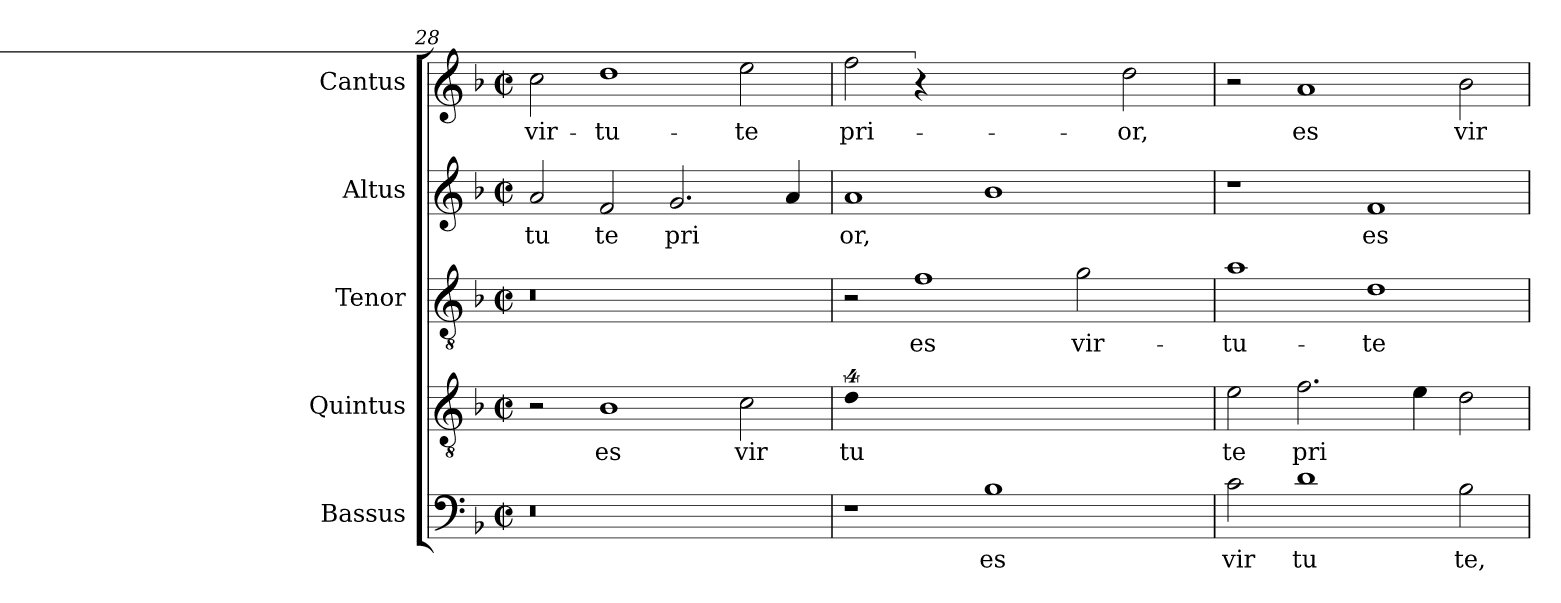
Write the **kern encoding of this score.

**kern	**text	**kern	**text	**kern	**text	**kern	**text	**kern	**text
*part5	*part5	*part4	*part4	*part3	*part3	*part2	*part2	*part1	*part1
*staff5	*staff5	*staff4	*staff4	*staff3	*staff3	*staff2	*staff2	*staff1	*staff1
*I"Bassus	*	*I"Quintus	*	*I"Tenor	*	*I"Altus	*	*I"Cantus	*
*clefF4	*	*clefGv2	*	*clefGv2	*	*clefG2	*	*clefG2	*
*k[b-]	*	*k[b-]	*	*k[b-]	*	*k[b-]	*	*k[b-]	*
*F:	*	*F:	*	*F:	*	*F:	*	*F:	*
*M2/2	*	*M2/2	*	*M2/2	*	*M2/2	*	*M2/2	*
*met(c|)	*	*met(c|)	*	*met(c|)	*	*met(c|)	*	*met(c|)	*
=28	=28	=28	=28	=28	=28	=28	=28	=28	=28
!	!	!	!	!	!	!	!LO:LY:b:cj	!	!LO:LY:b:cj
0r	.	2r	.	0r	.	2a/	tu	2cc\	vir-
!	!	!	!LO:LY:b:cj	!	!	!	!LO:LY:b:cj	!	!LO:LY:b:cj
.	.	1B-	es	.	.	2f/	te	1dd	-tu-
!	!	!	!	!	!	!	!LO:LY:b	!	!
.	.	.	.	.	.	2.g/	pri	.	.
!	!	!	!LO:LY:b:cj	!	!	!	!	!	!LO:LY:b:cj
.	.	2c\	vir	.	.	.	.	2ee\	-te
.	.	.	.	.	.	4a/	.	.	.
=29	=29	=29	=29	=29	=29	=29	=29	=29	=29
!	!	!LO:N:vis=0	!LO:LY:b:cj	!	!	!	!LO:LY:b:cj	!	!LO:LY:b:cj
1r	.	4%5d	tu	2r	.	1a	or,	2ff\	pri-
!	!	!	!	!	!LO:LY:b:cj	!	!	!LO:N:vis=1	!
.	.	.	.	1f	es	.	.	4%5r	.
!	!LO:LY:b:cj	!	!	!	!	!	!	!	!
1B-	es	.	.	.	.	1b-	.	.	.
.	.	1ryy	.	.	.	.	.	.	.
!	!	!	!	!	!LO:LY:b:cj	!	!	!	!
.	.	.	.	2g\	vir-	.	.	.	.
!	!	!	!	!	!	!	!	!	!LO:LY:b:cj
.	.	.	.	.	.	.	.	2dd\	-or,
4ryy	.	.	.	4ryy	.	4ryy	.	.	.
=30	=30	=30	=30	=30	=30	=30	=30	=30	=30
!	!LO:LY:b:cj	!	!LO:LY:b:cj	!	!LO:LY:b:cj	!	!	!	!
2c\	vir	2e\	te	1a	-tu-	1r	.	2r	.
!	!LO:LY:b:cj	!	!LO:LY:b	!	!	!	!	!	!LO:LY:b:cj
1d	tu	2.f\	pri	.	.	.	.	1a	es
!	!	!	!	!	!LO:LY:b:cj	!	!LO:LY:b:cj	!	!
.	.	.	.	1d	-te	1f	es	.	.
.	.	4e\	.	.	.	.	.	.	.
!	!LO:LY:b:cj	!	!	!	!	!	!	!	!LO:LY:b:cj
2B-\	te,	2d\	.	.	.	.	.	2b-\	vir-
=	=	=	=	=	=	=	=	=	=
*-	*-	*-	*-	*-	*-	*-	*-	*-	*-
